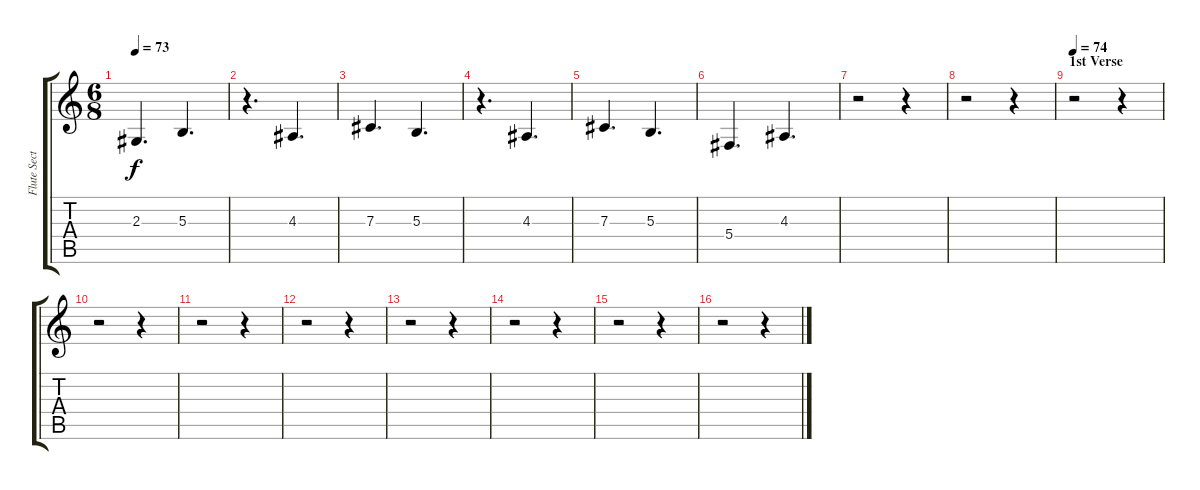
\track ("Flute Section (SF Symphony)" "Flute Sect") {instrument flute}
\staff {score tabs}
\tuning (Eb4 Bb3 Gb3 Db3 Ab2 Eb2) {hide}
\ts (6 8)
\tempo 73
\clef g2
\ks c
2.3.4{d dy f} 5.3.4{d} |
r.4{d} 4.3.4{d} |
7.3.4{d} 5.3.4{d} |
r.4{d} 4.3.4{d} |
7.3.4{d} 5.3.4{d} |
5.4.4{d} 4.3.4{d} |
r.2 r.4 |
r.2 r.4 |
\section ("" "1st Verse")
\tempo 74
r.2 r.4 |
r.2 r.4 |
r.2 r.4 |
r.2 r.4 |
r.2 r.4 |
r.2 r.4 |
r.2 r.4 |
r.2 r.4
